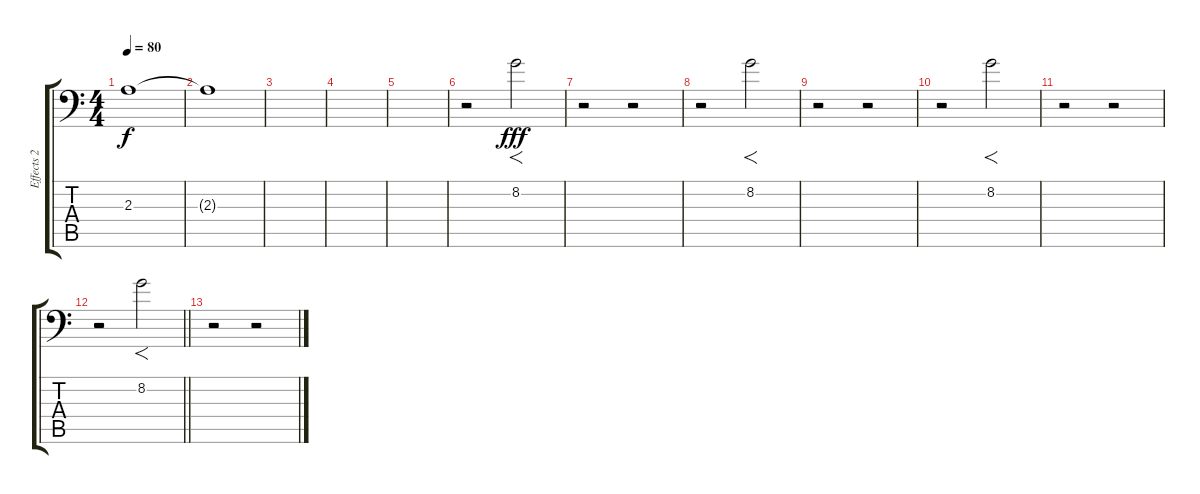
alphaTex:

\track ("Effects 2" "Effects 2") {instrument acousticgrandpiano}
\staff {score tabs}
\tuning (E4 B3 G3 D3 A1 E1) {hide}
\ts (4 4)
\tempo 80
\clef f4
\ks c
2.3{t}.1{dy f} |
2.3{t}.1 |
|
|
|
r.2{volume 7 balance 0} 8.2.2{f dy fff balance 16} |
r.2{volume 0} r.2{volume 7} |
r.2 8.2.2{f balance 0} |
r.2{volume 0} r.2{volume 7} |
r.2{balance 0} 8.2.2{f balance 16} |
r.2{volume 0} r.2{volume 7} |
\barLineRight lightlight
r.2 8.2.2{f balance 0} |
r.2{volume 0} r.2
